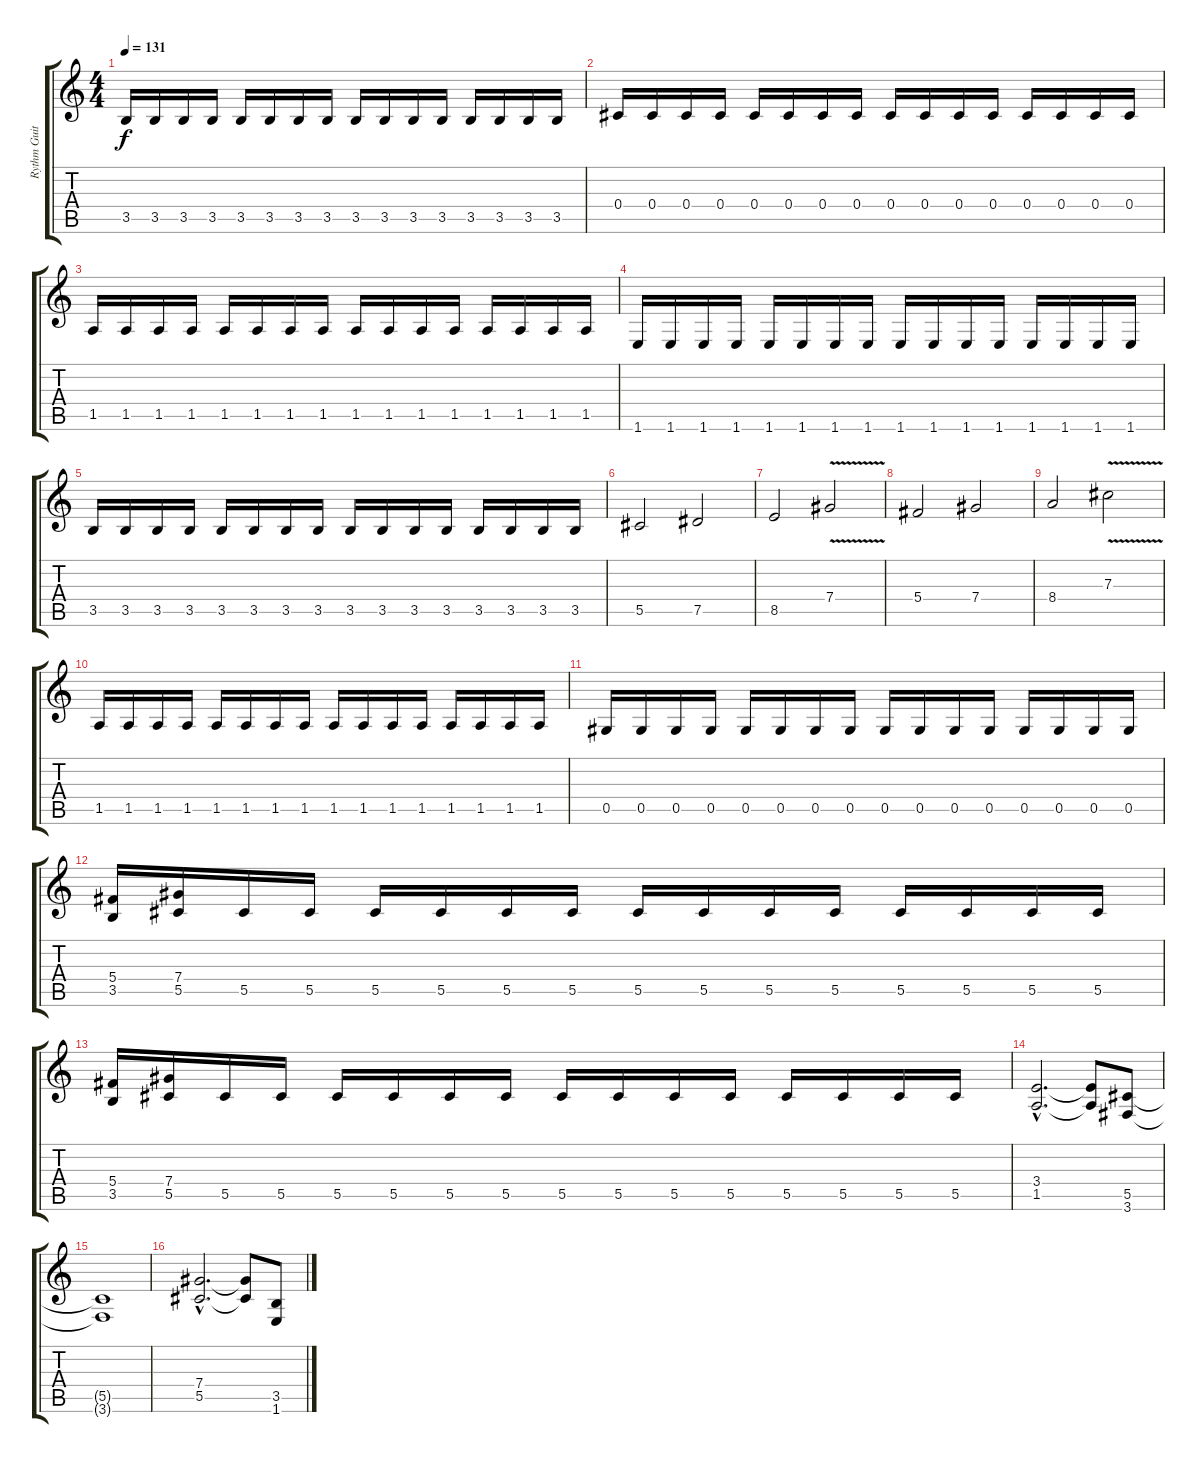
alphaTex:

\track ("Rythm Guitar" "Rythm Guit") {instrument distortionguitar}
\staff {score tabs}
\tuning (Eb4 Bb3 Gb3 Db3 Ab2 Eb2) {hide}
\ts (4 4)
\tempo 131
\clef g2
\ks c
3.5.16{dy f} 3.5.16 3.5.16 3.5.16 3.5.16 3.5.16 3.5.16 3.5.16 3.5.16 3.5.16 3.5.16 3.5.16 3.5.16 3.5.16 3.5.16 3.5.16 |
0.4.16 0.4.16 0.4.16 0.4.16 0.4.16 0.4.16 0.4.16 0.4.16 0.4.16 0.4.16 0.4.16 0.4.16 0.4.16 0.4.16 0.4.16 0.4.16 |
1.5.16 1.5.16 1.5.16 1.5.16 1.5.16 1.5.16 1.5.16 1.5.16 1.5.16 1.5.16 1.5.16 1.5.16 1.5.16 1.5.16 1.5.16 1.5.16 |
1.6.16 1.6.16 1.6.16 1.6.16 1.6.16 1.6.16 1.6.16 1.6.16 1.6.16 1.6.16 1.6.16 1.6.16 1.6.16 1.6.16 1.6.16 1.6.16 |
3.5.16 3.5.16 3.5.16 3.5.16 3.5.16 3.5.16 3.5.16 3.5.16 3.5.16 3.5.16 3.5.16 3.5.16 3.5.16 3.5.16 3.5.16 3.5.16 |
\section ("" "")
5.5.2 7.5.2 |
8.5.2 7.4{v}.2 |
5.4.2 7.4.2 |
8.4.2 7.3{v}.2 |
\section ("" "")
1.5.16 1.5.16 1.5.16 1.5.16 1.5.16 1.5.16 1.5.16 1.5.16 1.5.16 1.5.16 1.5.16 1.5.16 1.5.16 1.5.16 1.5.16 1.5.16 |
0.5.16 0.5.16 0.5.16 0.5.16 0.5.16 0.5.16 0.5.16 0.5.16 0.5.16 0.5.16 0.5.16 0.5.16 0.5.16 0.5.16 0.5.16 0.5.16 |
(5.4 3.5).16 (7.4 5.5).16 5.5.16 5.5.16 5.5.16 5.5.16 5.5.16 5.5.16 5.5.16 5.5.16 5.5.16 5.5.16 5.5.16 5.5.16 5.5.16 5.5.16 |
(5.4 3.5).16 (7.4 5.5).16 5.5.16 5.5.16 5.5.16 5.5.16 5.5.16 5.5.16 5.5.16 5.5.16 5.5.16 5.5.16 5.5.16 5.5.16 5.5.16 5.5.16 |
\section ("" "")
(3.4{hac} 1.5{hac}).2{d} (3.4{t} 1.5{t}).8 (5.5 3.6).8 |
(5.5{t} 3.6{t}).1 |
(7.4{hac} 5.5{hac}).2{d} (7.4{t} 5.5{t}).8 (3.5 1.6).8
